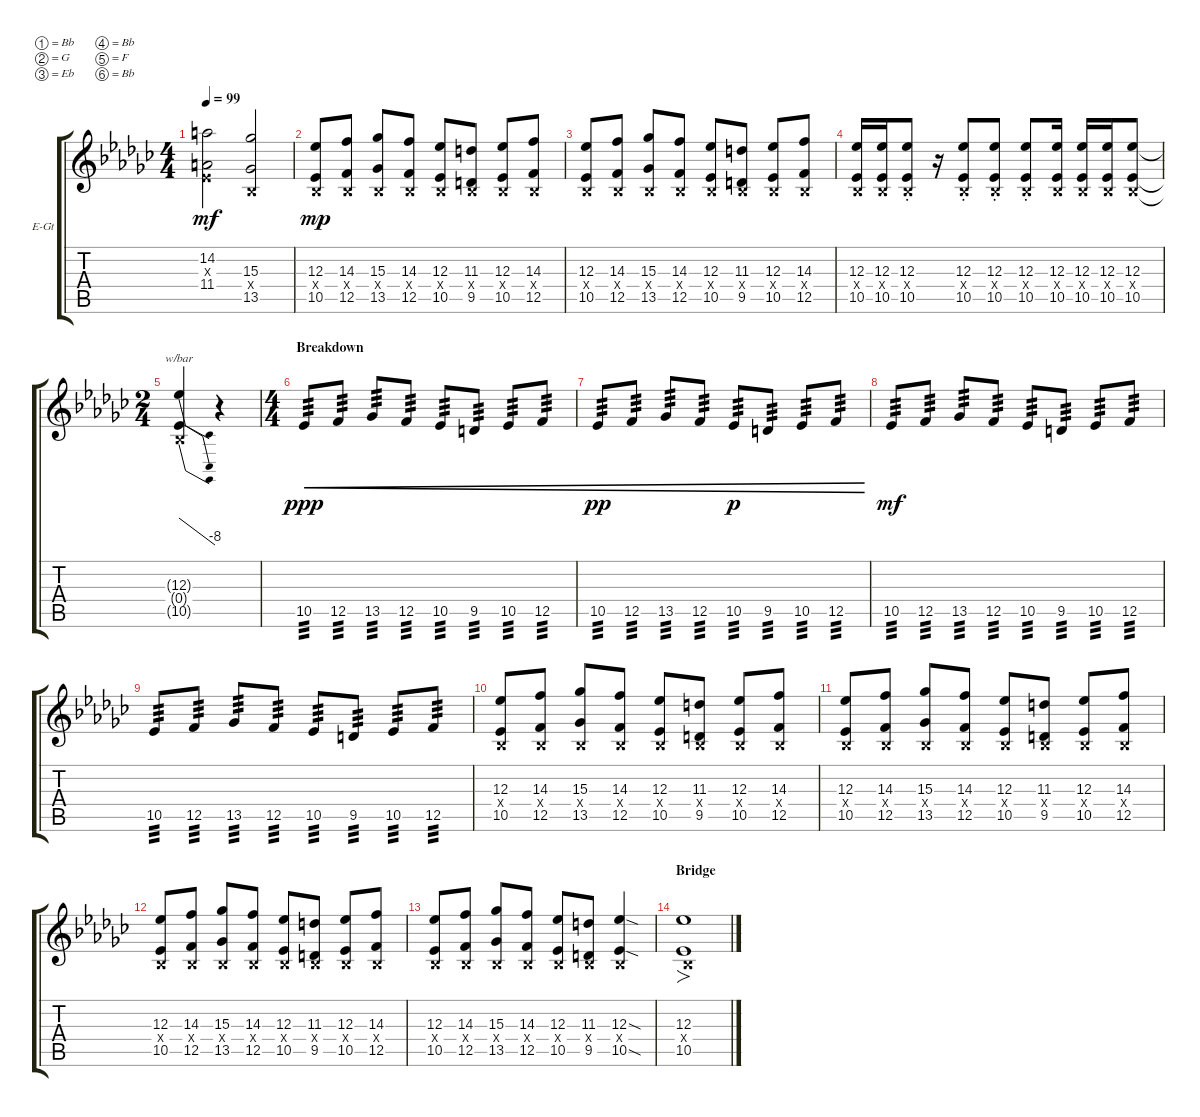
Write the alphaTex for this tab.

\bracketExtendMode groupsimilarinstruments
\firstSystemTrackNameOrientation horizontal
\otherSystemsTrackNameOrientation horizontal
\track ("Electric Guitar 1" "E-Gt") {instrument distortionguitar}
\staff {score tabs}
\tuning (Bb3 G3 Eb3 Bb2 F2 Bb1)
\ts (4 4)
\tempo 99
\clef g2
\ks ebminor
(11.4 14.2 0.3{x}).2{dy mf} (13.5 15.3 0.4{x}).2 |
(10.5 12.3 0.4{x}).8{dy mp} (12.5 14.3 0.4{x}).8 (13.5 15.3 0.4{x}).8 (12.5 14.3 0.4{x}).8 (10.5 12.3 0.4{x}).8 (9.5 11.3 0.4{x}).8 (10.5 12.3 0.4{x}).8 (12.5 14.3 0.4{x}).8 |
(10.5 12.3 0.4{x}).8 (12.5 14.3 0.4{x}).8 (13.5 15.3 0.4{x}).8 (12.5 14.3 0.4{x}).8 (10.5 12.3 0.4{x}).8 (9.5 11.3 0.4{x}).8 (10.5 12.3 0.4{x}).8 (12.5 14.3 0.4{x}).8 |
(10.5 12.3 0.4{x}).16 (10.5 12.3 0.4{x}).16 (10.5{st} 12.3{st} 0.4{st x}).8 r.16 (10.5{st} 12.3{st} 0.4{st x}).8 (10.5{st} 12.3{st} 0.4{st x}).8 (10.5{st} 12.3{st} 0.4{st x}).8 (10.5 12.3 0.4{x}).16 (10.5 12.3 0.4{x}).16 (10.5 12.3 0.4{x}).16 (10.5 12.3 0.4{x}).8 |
\ts (2 4)
(10.5{t} 12.3{t} 0.4{x t}).4{tbe (dive default 0 0 39 -32)} r.4 |
\ts (4 4)
\section ("" "Breakdown")
10.5.8{tp 3 cre dy ppp} 12.5.8{tp 3 cre} 13.5.8{tp 3 cre} 12.5.8{tp 3 cre} 10.5.8{tp 3 cre} 9.5.8{tp 3 cre} 10.5.8{tp 3 cre} 12.5.8{tp 3 cre} |
10.5.8{tp 3 cre dy pp} 12.5.8{tp 3 cre} 13.5.8{tp 3 cre} 12.5.8{tp 3 cre} 10.5.8{tp 3 cre dy p} 9.5.8{tp 3 cre} 10.5.8{tp 3 cre} 12.5.8{tp 3 cre} |
10.5.8{tp 3 dy mf} 12.5.8{tp 3} 13.5.8{tp 3} 12.5.8{tp 3} 10.5.8{tp 3} 9.5.8{tp 3} 10.5.8{tp 3} 12.5.8{tp 3} |
10.5.8{tp 3} 12.5.8{tp 3} 13.5.8{tp 3} 12.5.8{tp 3} 10.5.8{tp 3} 9.5.8{tp 3} 10.5.8{tp 3} 12.5.8{tp 3} |
(10.5 12.3 0.4{x}).8 (12.5 14.3 0.4{x}).8 (13.5 15.3 0.4{x}).8 (12.5 14.3 0.4{x}).8 (10.5 12.3 0.4{x}).8 (9.5 11.3 0.4{x}).8 (10.5 12.3 0.4{x}).8 (12.5 14.3 0.4{x}).8 |
(10.5 12.3 0.4{x}).8 (12.5 14.3 0.4{x}).8 (13.5 15.3 0.4{x}).8 (12.5 14.3 0.4{x}).8 (10.5 12.3 0.4{x}).8 (9.5 11.3 0.4{x}).8 (10.5 12.3 0.4{x}).8 (12.5 14.3 0.4{x}).8 |
(10.5 12.3 0.4{x}).8 (12.5 14.3 0.4{x}).8 (13.5 15.3 0.4{x}).8 (12.5 14.3 0.4{x}).8 (10.5 12.3 0.4{x}).8 (9.5 11.3 0.4{x}).8 (10.5 12.3 0.4{x}).8 (12.5 14.3 0.4{x}).8 |
(10.5 12.3 0.4{x}).8 (12.5 14.3 0.4{x}).8 (13.5 15.3 0.4{x}).8 (12.5 14.3 0.4{x}).8 (10.5 12.3 0.4{x}).8 (9.5 11.3 0.4{x}).8 (10.5{sod} 12.3{sod} 0.4{x}).4 |
\section ("" "Bridge")
(10.5 12.3 0.4{x}).1{fo}
